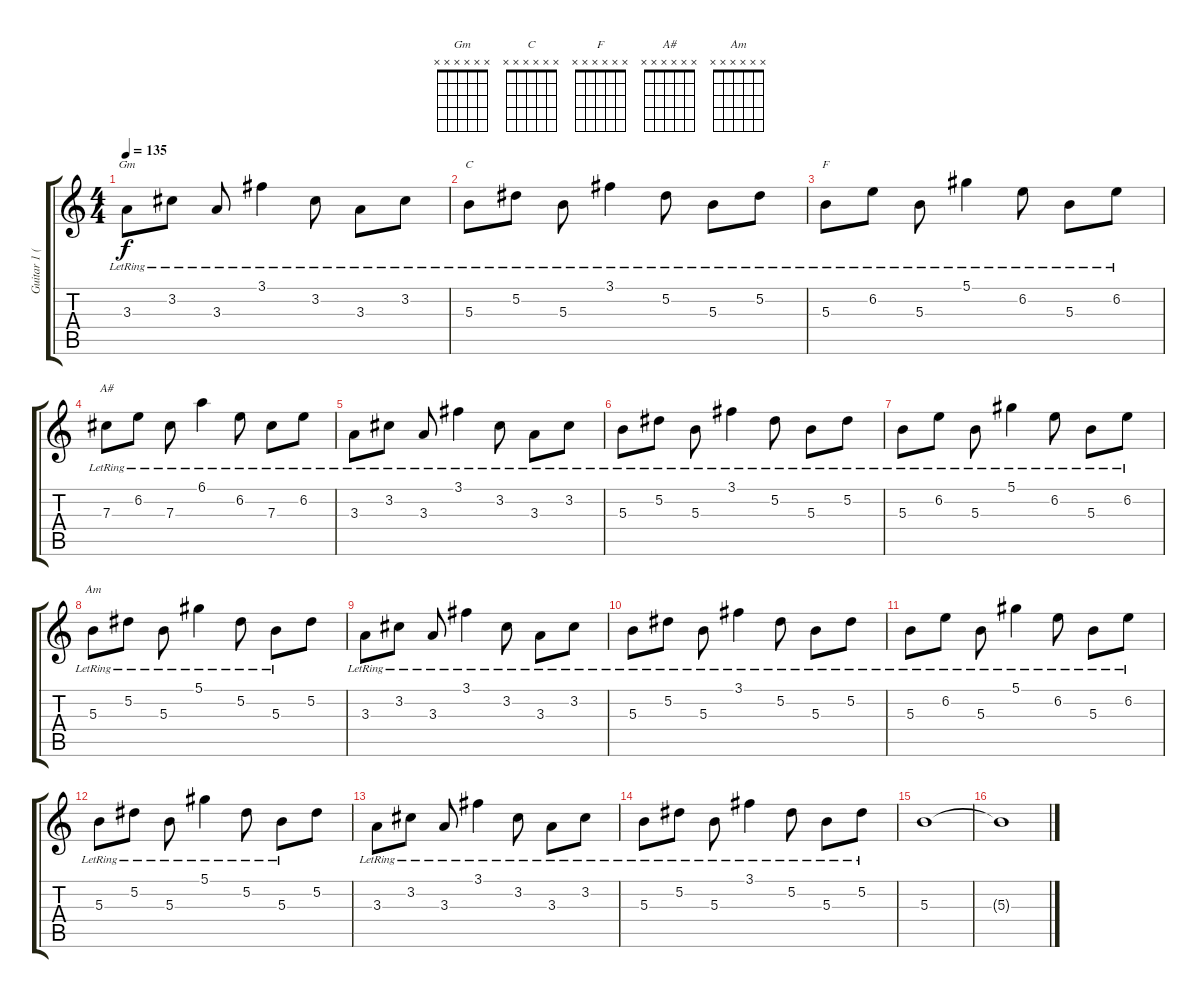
\track ("Guitar 1 (Lead)" "Guitar 1 (") {instrument electricguitarclean}
\staff {score tabs}
\tuning (Eb4 Bb3 Gb3 Db3 Ab2 Eb2) {hide}
\chord ("Gm" x x x x x x)
\chord ("C" x x x x x x)
\chord ("F" x x x x x x)
\chord ("A#" x x x x x x)
\chord ("Am" x x x x x x)
\ts (4 4)
\tempo 135
\clef g2
\ks c
3.3{lr}.8{ch "Gm" dy f} 3.2{lr}.8 3.3{lr}.8 3.1{lr}.4 3.2{lr}.8 3.3{lr}.8 3.2{lr}.8 |
5.3{lr}.8{ch "C"} 5.2{lr}.8 5.3{lr}.8 3.1{lr}.4 5.2{lr}.8 5.3{lr}.8 5.2{lr}.8 |
5.3{lr}.8{ch "F"} 6.2{lr}.8 5.3{lr}.8 5.1{lr}.4 6.2{lr}.8 5.3{lr}.8 6.2{lr}.8 |
7.3{lr}.8{ch "A#"} 6.2{lr}.8 7.3{lr}.8 6.1{lr}.4 6.2{lr}.8 7.3{lr}.8 6.2{lr}.8 |
3.3{lr}.8 3.2{lr}.8 3.3{lr}.8 3.1{lr}.4 3.2{lr}.8 3.3{lr}.8 3.2{lr}.8 |
5.3{lr}.8 5.2{lr}.8 5.3{lr}.8 3.1{lr}.4 5.2{lr}.8 5.3{lr}.8 5.2{lr}.8 |
5.3{lr}.8 6.2{lr}.8 5.3{lr}.8 5.1{lr}.4 6.2{lr}.8 5.3{lr}.8 6.2{lr}.8 |
5.3{lr}.8{ch "Am"} 5.2{lr}.8 5.3{lr}.8 5.1{lr}.4 5.2{lr}.8 5.3{lr}.8 5.2.8 |
3.3{lr}.8 3.2{lr}.8 3.3{lr}.8 3.1{lr}.4 3.2{lr}.8 3.3{lr}.8 3.2{lr}.8 |
5.3{lr}.8 5.2{lr}.8 5.3{lr}.8 3.1{lr}.4 5.2{lr}.8 5.3{lr}.8 5.2{lr}.8 |
5.3{lr}.8 6.2{lr}.8 5.3{lr}.8 5.1{lr}.4 6.2{lr}.8 5.3{lr}.8 6.2{lr}.8 |
5.3{lr}.8 5.2{lr}.8 5.3{lr}.8 5.1{lr}.4 5.2{lr}.8 5.3{lr}.8 5.2.8 |
3.3{lr}.8 3.2{lr}.8 3.3{lr}.8 3.1{lr}.4 3.2{lr}.8 3.3{lr}.8 3.2{lr}.8 |
5.3{lr}.8 5.2{lr}.8 5.3{lr}.8 3.1{lr}.4 5.2{lr}.8 5.3{lr}.8 5.2{lr}.8 |
5.3.1{volume 0} |
5.3{t}.1
